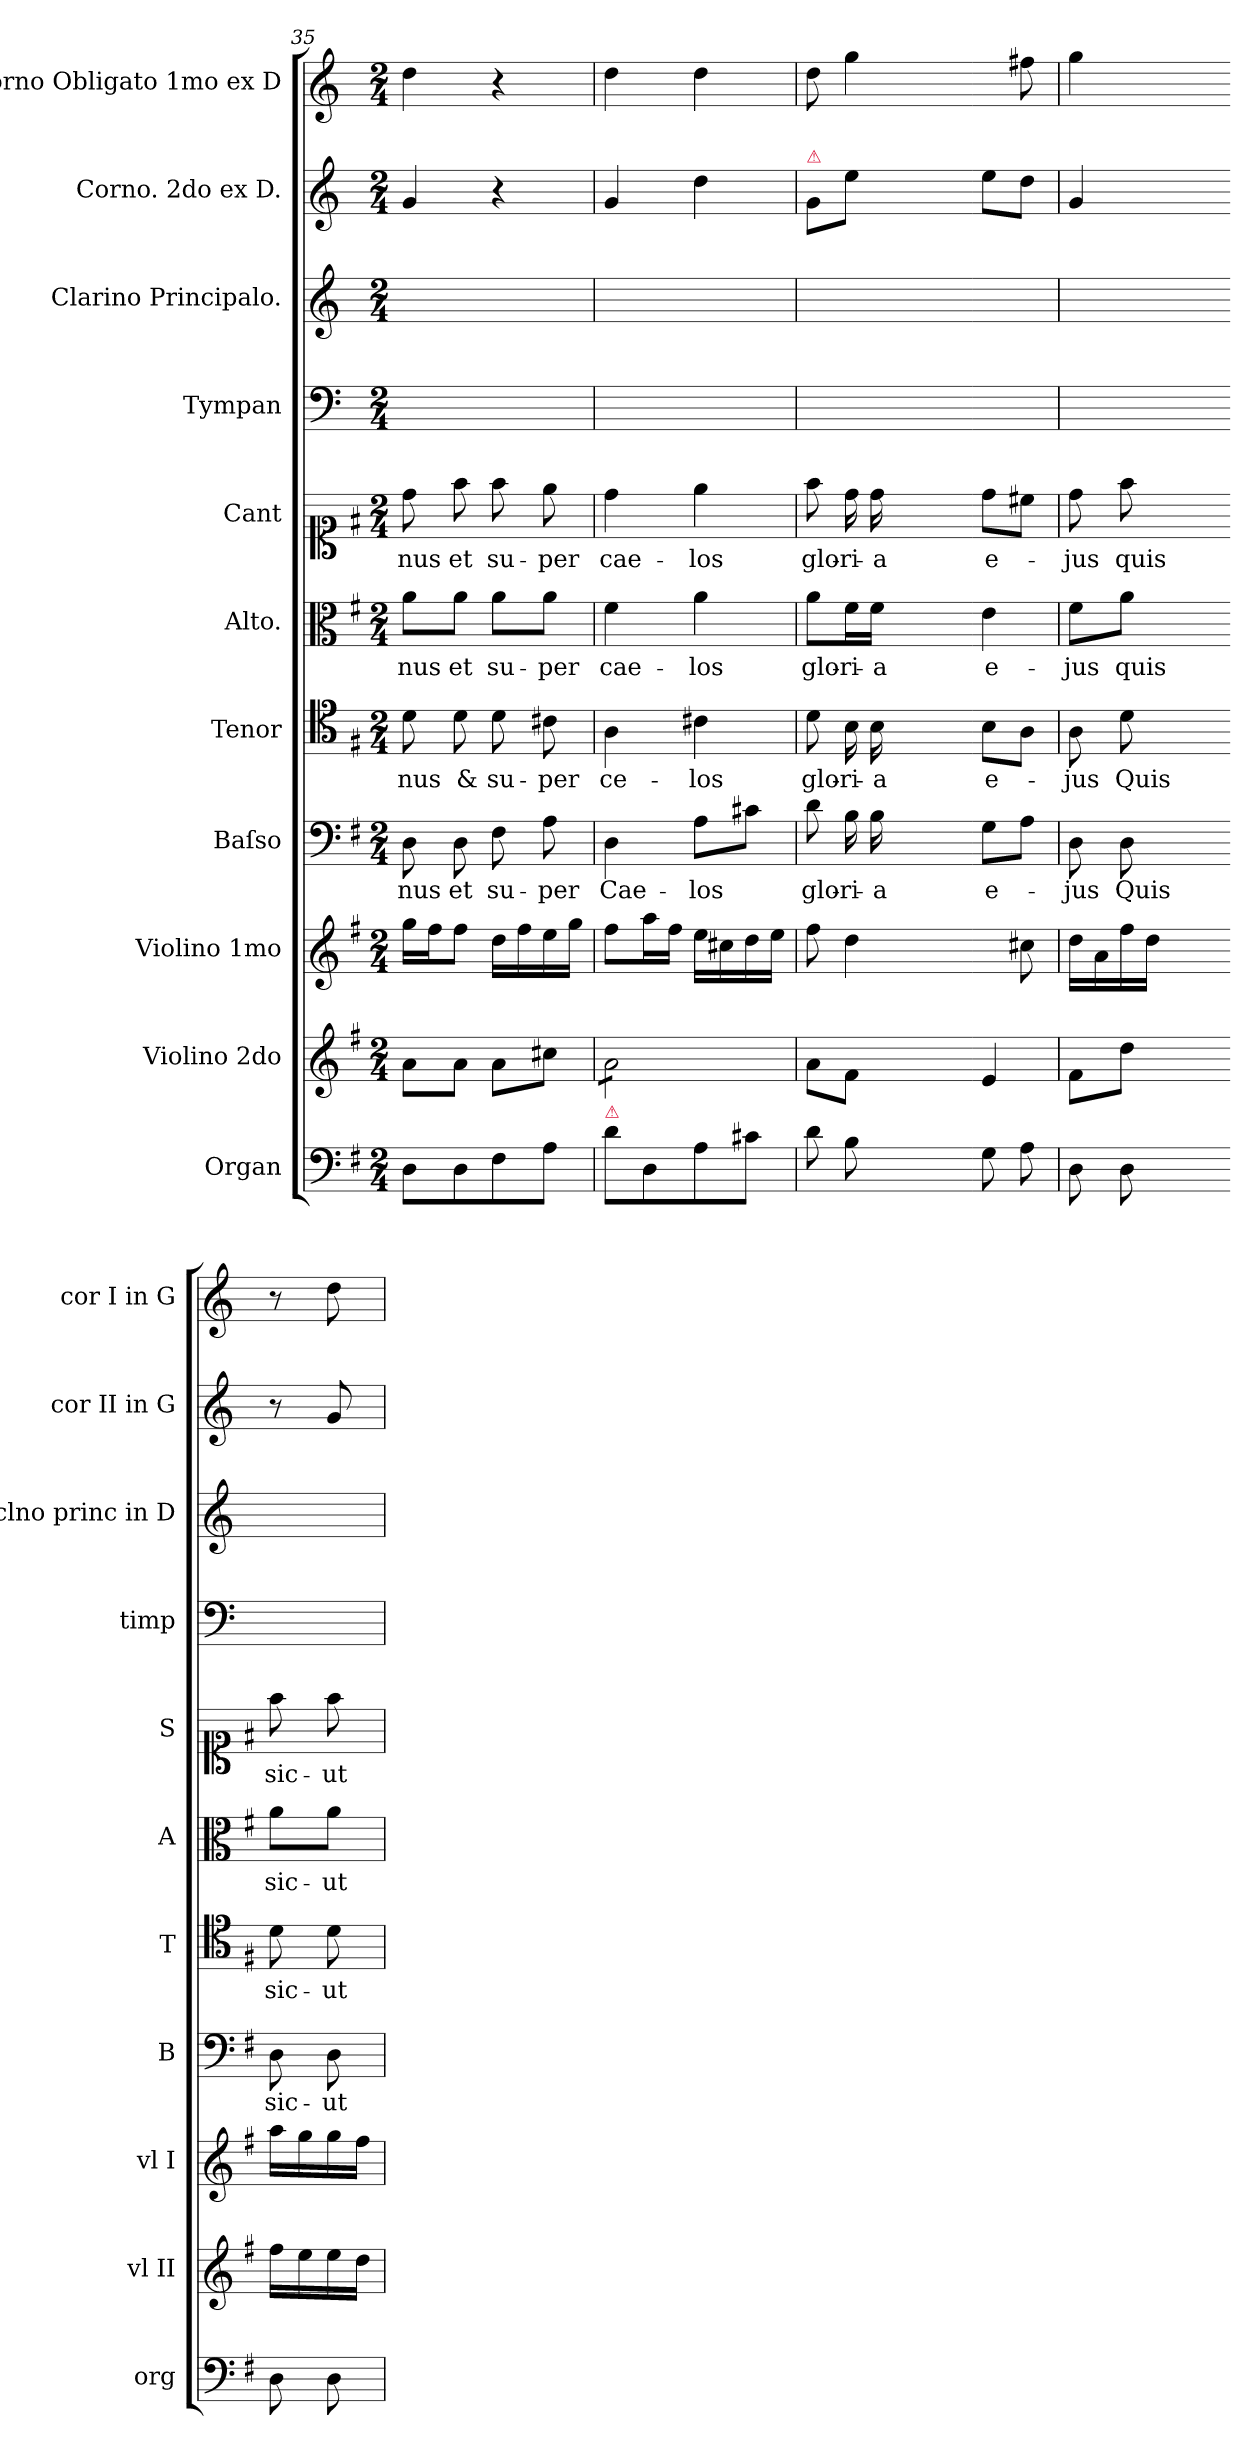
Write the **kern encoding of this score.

**kern	**kern	**kern	**kern	**text	**kern	**text	**kern	**text	**kern	**text	**kern	**kern	**kern	**kern
*part11	*part10	*part9	*part8	*part8	*part7	*part7	*part6	*part6	*part5	*part5	*part4	*part3	*part2	*part1
*staff11	*staff10	*staff9	*staff8	*staff8	*staff7	*staff7	*staff6	*staff6	*staff5	*staff5	*staff4	*staff3	*staff2	*staff1
*I"Organ	*I"Violino 2do	*I"Violino 1mo	*I"Baſso	*	*I"Tenor	*	*I"Alto.	*	*I"Cant	*	*I"Tympan	*I"Clarino Principalo.	*I"Corno. 2do ex D.	*I"Corno Obligato 1mo ex D
*I'org	*I'vl II	*I'vl I	*I'B	*	*I'T	*	*I'A	*	*I'S	*	*I'timp	*I'clno princ in D	*I'cor II in G	*I'cor I in G
*clefF4	*clefG2	*clefG2	*clefF4	*	*clefC4	*	*clefC3	*	*clefC1	*	*clefF4	*clefG2	*clefG2	*clefG2
*	*	*	*	*	*	*	*	*	*	*	*	*ITrd-1c-2	*ITrd3c5	*ITrd3c5
*k[f#]	*k[f#]	*k[f#]	*k[f#]	*	*k[f#]	*	*k[f#]	*	*k[f#]	*	*k[]	*k[f#c#]	*k[f#]	*k[f#]
*M2/4	*M2/4	*M2/4	*M2/4	*	*M2/4	*	*M2/4	*	*M2/4	*	*M2/4	*M2/4	*M2/4	*M2/4
=35	=35	=35	=35	=35	=35	=35	=35	=35	=35	=35	=35	=35	=35	=35
8D\L	8a\L	16gg\LL	8D\	-nus	8d\	-nus	8a\L	-nus	8dd\	-nus	2ryy	2ryy	4d/	4a\
.	.	16ff#\J	.	.	.	.	.	.	.	.	.	.	.	.
8D\	8a\J	8ff#\J	8D\	et	8d\	&	8a\J	et	8ff#\	et	.	.	.	.
8F#\	8a\L	16dd\LL	8F#\	su-	8d\	su-	8a\L	su-	8ff#\	su-	.	.	4r	4r
.	.	16ff#\	.	.	.	.	.	.	.	.	.	.	.	.
8A\J	8cc#X\J	16ee\	8A\	-per	8c#X\	-per	8a\J	-per	8ee\	-per	.	.	.	.
.	.	16gg\JJ	.	.	.	.	.	.	.	.	.	.	.	.
=36	=36	=36	=36	=36	=36	=36	=36	=36	=36	=36	=36	=36	=36	=36
!	!LO:TX:a:t=....	!	!	!	!	!	!	!	!	!	!	!	!	!
!LO:TX:a:color=crimson:t=⚠	!	!	!	!	!	!	!	!	!	!	!	!	!	!
*	*tremolo	*	*	*	*	*	*	*	*	*	*	*	*	*
8d\L	8a\L	8ff#\L	4D\	Cae-	4A\	ce-	4f#\	cae-	4dd\	cae-	2ryy	2ryy	4d/	4a\
8D/	8a\	16aa\L	.	.	.	.	.	.	.	.	.	.	.	.
.	.	16ff#\JJ	.	.	.	.	.	.	.	.	.	.	.	.
8A\	8a\	16ee\LL	8A\L	-los	4c#X\	-los	4a\	-los	4ee\	-los	.	.	4a\	4a\
.	.	16cc#X\	.	.	.	.	.	.	.	.	.	.	.	.
8c#X\J	8a\J	16dd\	8c#X\J	.	.	.	.	.	.	.	.	.	.	.
*	*Xtremolo	*	*	*	*	*	*	*	*	*	*	*	*	*
.	.	16ee\JJ	.	.	.	.	.	.	.	.	.	.	.	.
=37	=37	=37	=37	=37	=37	=37	=37	=37	=37	=37	=37	=37	=37	=37
!	!	!	!	!	!	!	!	!	!	!	!	!	!LO:TX:a:color=crimson:t=⚠	!
8d\	8a\L	8ff#\	8d\	glo-	8d\	glo-	8a\L	glo-	8ff#\	glo-	2ryy	2ryy	8d\L	8a\
8B\	8f#\J	4dd\	16B\	-ri-	16B\	-ri-	16f#\L	-ri-	16dd\	-ri-	.	.	8b\J	4dd\
.	.	.	16B\	-a	16B\	-a	16f#\JJ	-a	16dd\	-a	.	.	.	.
4ryy	4ryy	.	4ryy	.	4ryy	.	4ryy	.	4ryy	.	.	.	4ryy	.
.	.	8ryy	.	.	.	.	.	.	.	.	.	.	.	8ryy
=-	=-	=-	=-	=-	=-	=-	=-	=-	=-	=-	=-	=-	=-	=-
8G\	4e/	8ryy	8G\L	e-	8B\L	e-	4e\	e-	8dd\L	e-	4ryy	4ryy	8b\L	8ryy
8A\	.	8cc#X\	8A\J	.	8A\J	.	.	.	8cc#X\J	.	.	.	8a\J	8cc#X\
=38	=38	=38	=38	=38	=38	=38	=38	=38	=38	=38	=38	=38	=38	=38
8D\	8f#\L	16dd\LL	8D\	-jus	8A\	-jus	8f#\L	-jus	8dd\	-jus	2ryy	2ryy	4d/	4dd\
.	.	16a\	.	.	.	.	.	.	.	.	.	.	.	.
8D\	8dd\J	16ff#\	8D\	Quis	8d\	Quis	8a\J	quis	8ff#\	quis	.	.	.	.
.	.	16dd\JJ	.	.	.	.	.	.	.	.	.	.	.	.
4ryy	4ryy	4ryy	4ryy	.	4ryy	.	4ryy	.	4ryy	.	.	.	4ryy	4ryy
=-	=-	=-	=-	=-	=-	=-	=-	=-	=-	=-	=-	=-	=-	=-
8D\	16ff#\LL	16aa\LL	8D\	sic-	8d\	sic-	8a\L	sic-	8ff#\	sic-	4ryy	4ryy	8r	8r
.	16ee\	16gg\	.	.	.	.	.	.	.	.	.	.	.	.
8D\	16ee\	16gg\	8D\	-ut	8d\	-ut	8a\J	-ut	8ff#\	-ut	.	.	8d/	8a\
.	16dd\JJ	16ff#\JJ	.	.	.	.	.	.	.	.	.	.	.	.
=	=	=	=	=	=	=	=	=	=	=	=	=	=	=
*-	*-	*-	*-	*-	*-	*-	*-	*-	*-	*-	*-	*-	*-	*-
